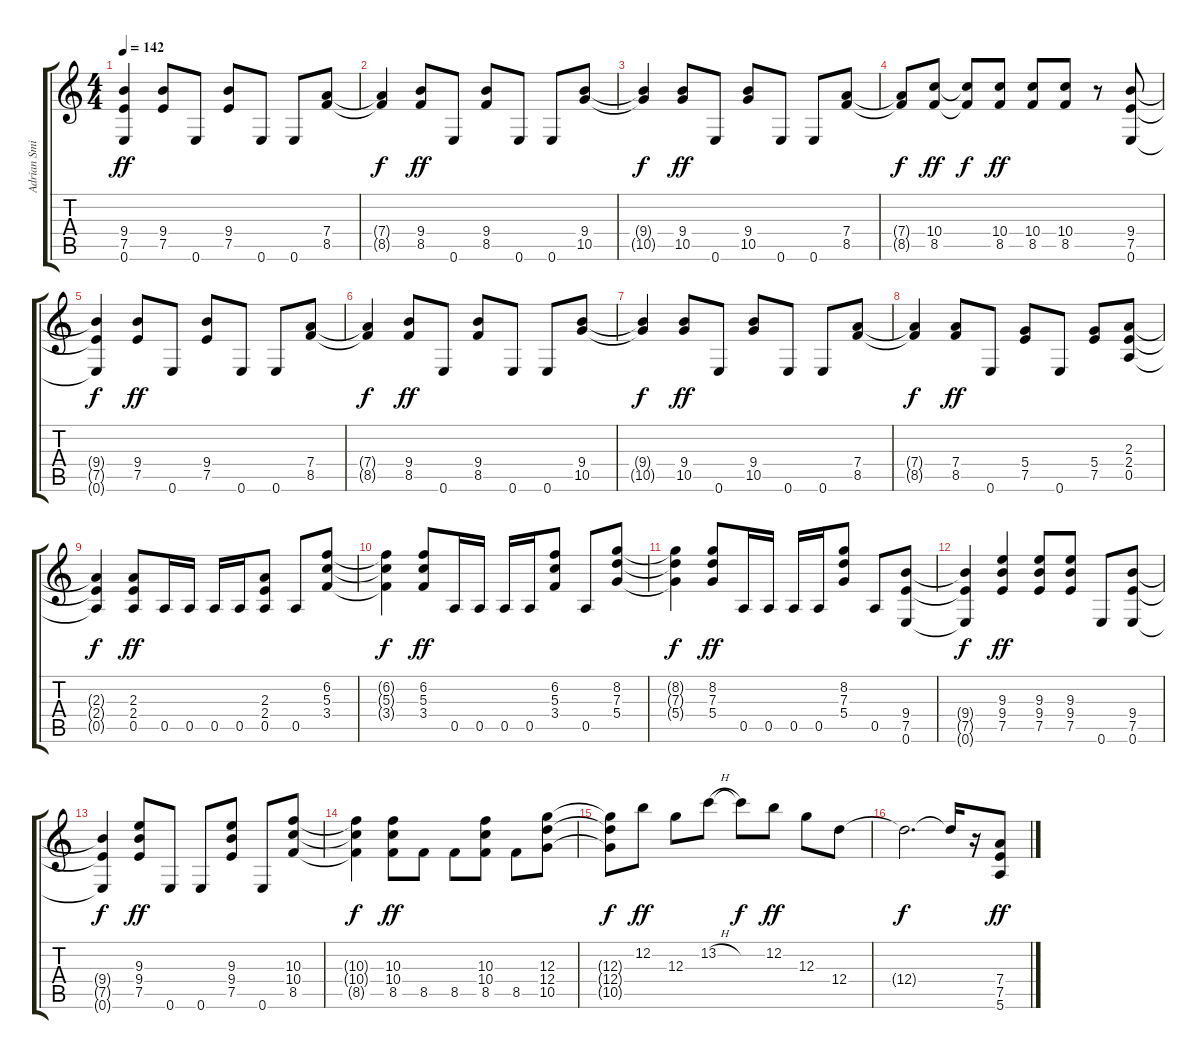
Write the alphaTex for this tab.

\track ("Adrian Smith" "Adrian Smi") {instrument overdrivenguitar}
\staff {score tabs}
\tuning (E4 B3 G3 D3 A2 E2) {hide}
\ts (4 4)
\tempo 142
\clef g2
\ks c
(9.4 7.5 0.6).4{dy ff} (9.4 7.5).8 0.6.8 (9.4 7.5).8 0.6.8 0.6.8 (7.4 8.5).8 |
(7.4{t} 8.5{t}).4{dy f} (9.4 8.5).8{dy ff} 0.6.8 (9.4 8.5).8 0.6.8 0.6.8 (9.4 10.5).8 |
(9.4{t} 10.5{t}).4{dy f} (9.4 10.5).8{dy ff} 0.6.8 (9.4 10.5).8 0.6.8 0.6.8 (7.4 8.5).8 |
(7.4{t} 8.5{t}).8{dy f} (10.4 8.5).8{dy ff} (10.4{t} 8.5{t}).8{dy f} (10.4 8.5).8{dy ff} (10.4 8.5).8 (10.4 8.5).8 r.8 (9.4 7.5 0.6).8 |
(9.4{t} 7.5{t} 0.6{t}).4{dy f} (9.4 7.5).8{dy ff} 0.6.8 (9.4 7.5).8 0.6.8 0.6.8 (7.4 8.5).8 |
(7.4{t} 8.5{t}).4{dy f} (9.4 8.5).8{dy ff} 0.6.8 (9.4 8.5).8 0.6.8 0.6.8 (9.4 10.5).8 |
(9.4{t} 10.5{t}).4{dy f} (9.4 10.5).8{dy ff} 0.6.8 (9.4 10.5).8 0.6.8 0.6.8 (7.4 8.5).8 |
(7.4{t} 8.5{t}).4{dy f} (7.4 8.5).8{dy ff} 0.6.8 (5.4 7.5).8 0.6.8 (5.4 7.5).8 (2.3 2.4 0.5).8 |
(2.3{t} 2.4{t} 0.5{t}).4{dy f} (2.3 2.4 0.5).8{dy ff} 0.5.16 0.5.16 0.5.16 0.5.16 (2.3 2.4 0.5).8 0.5.8 (6.2 5.3 3.4).8 |
(6.2{t} 5.3{t} 3.4{t}).4{dy f} (6.2 5.3 3.4).8{dy ff} 0.5.16 0.5.16 0.5.16 0.5.16 (6.2 5.3 3.4).8 0.5.8 (8.2 7.3 5.4).8 |
(8.2{t} 7.3{t} 5.4{t}).4{dy f} (8.2 7.3 5.4).8{dy ff} 0.5.16 0.5.16 0.5.16 0.5.16 (8.2 7.3 5.4).8 0.5.8 (9.4 7.5 0.6).8 |
(9.4{t} 7.5{t} 0.6{t}).4{dy f} (9.3 9.4 7.5).4{dy ff} (9.3 9.4 7.5).8 (9.3 9.4 7.5).8 0.6.8 (9.4 7.5 0.6).8 |
(9.4{t} 7.5{t} 0.6{t}).4{dy f} (9.3 9.4 7.5).8{dy ff} 0.6.8 0.6.8 (9.3 9.4 7.5).8 0.6.8 (10.3 10.4 8.5).8 |
(10.3{t} 10.4{t} 8.5{t}).4{dy f} (10.3 10.4 8.5).8{dy ff} 8.5.8 8.5.8 (10.3 10.4 8.5).8 8.5.8 (12.3 12.4 10.5).8 |
(12.3{t} 12.4{t} 10.5{t}).8{dy f} 12.2.8{dy ff} 12.3.8 13.2{h}.8 13.2{t}.8{dy f} 12.2.8{dy ff} 12.3.8 12.4.8 |
12.4{t}.2{d dy f} 12.4{t}.16 r.16 (7.4 7.5 5.6).8{dy ff}
